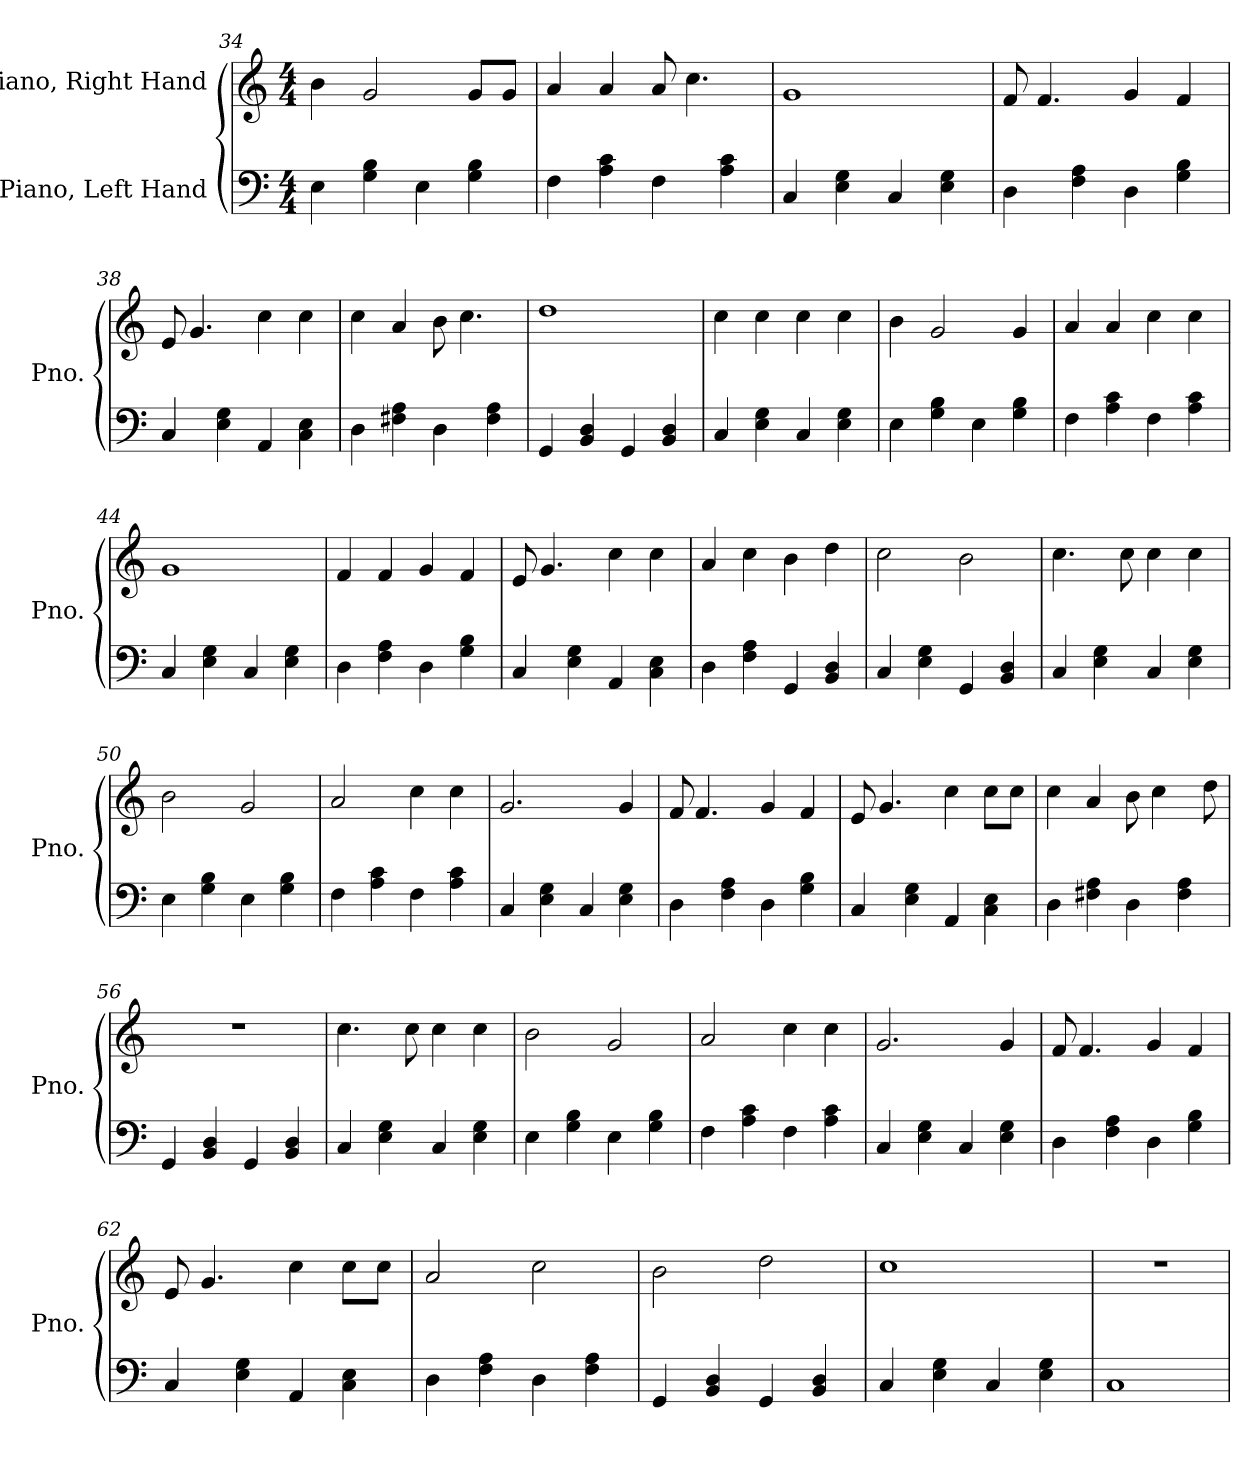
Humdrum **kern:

**kern	**kern
*part2	*part1
*staff2	*staff1
*I"Piano, Left Hand	*I"Piano, Right Hand
*I'Pno.	*I'Pno.
*clefF4	*clefG2
*k[]	*k[]
*M4/4	*M4/4
=34	=34
4E\	4b\
4G\ 4B\	2g/
4E\	.
4G\ 4B\	8g/L
.	8g/J
=35	=35
4F\	4a/
4A\ 4c\	4a/
4F\	8a/
.	4.cc\
4A\ 4c\	.
=36	=36
4C/	1g
4E\ 4G\	.
4C/	.
4E\ 4G\	.
!!LO:LB:g=z
=37	=37
4D\	8f/
.	4.f/
4F\ 4A\	.
4D\	4g/
4G\ 4B\	4f/
=38	=38
4C/	8e/
.	4.g/
4E\ 4G\	.
4AA/	4cc\
4C\ 4E\	4cc\
=39	=39
4D\	4cc\
4F#X\ 4A\	4a/
4D\	8b\
.	4.cc\
4F#\ 4A\	.
=40	=40
4GG/	1dd
4BB/ 4D/	.
4GG/	.
4BB/ 4D/	.
=41	=41
4C/	4cc\
4E\ 4G\	4cc\
4C/	4cc\
4E\ 4G\	4cc\
=42	=42
4E\	4b\
4G\ 4B\	2g/
4E\	.
4G\ 4B\	4g/
=43	=43
4F\	4a/
4A\ 4c\	4a/
4F\	4cc\
4A\ 4c\	4cc\
=44	=44
4C/	1g
4E\ 4G\	.
4C/	.
4E\ 4G\	.
!!LO:PB:g=z
=45	=45
4D\	4f/
4F\ 4A\	4f/
4D\	4g/
4G\ 4B\	4f/
=46	=46
4C/	8e/
.	4.g/
4E\ 4G\	.
4AA/	4cc\
4C\ 4E\	4cc\
=47	=47
4D\	4a/
4F\ 4A\	4cc\
4GG/	4b\
4BB/ 4D/	4dd\
=48	=48
4C/	2cc\
4E\ 4G\	.
4GG/	2b\
4BB/ 4D/	.
=49	=49
4C/	4.cc\
4E\ 4G\	.
.	8cc\
4C/	4cc\
4E\ 4G\	4cc\
=50	=50
4E\	2b\
4G\ 4B\	.
4E\	2g/
4G\ 4B\	.
=51	=51
4F\	2a/
4A\ 4c\	.
4F\	4cc\
4A\ 4c\	4cc\
=52	=52
4C/	2.g/
4E\ 4G\	.
4C/	.
4E\ 4G\	4g/
!!LO:LB:g=z
=53	=53
4D\	8f/
.	4.f/
4F\ 4A\	.
4D\	4g/
4G\ 4B\	4f/
=54	=54
4C/	8e/
.	4.g/
4E\ 4G\	.
4AA/	4cc\
4C\ 4E\	8cc\L
.	8cc\J
=55	=55
4D\	4cc\
4F#X\ 4A\	4a/
4D\	8b\
.	4cc\
4F#\ 4A\	.
.	8dd\
=56	=56
4GG/	1r
4BB/ 4D/	.
4GG/	.
4BB/ 4D/	.
=57	=57
4C/	4.cc\
4E\ 4G\	.
.	8cc\
4C/	4cc\
4E\ 4G\	4cc\
=58	=58
4E\	2b\
4G\ 4B\	.
4E\	2g/
4G\ 4B\	.
=59	=59
4F\	2a/
4A\ 4c\	.
4F\	4cc\
4A\ 4c\	4cc\
!!LO:LB:g=z
=60	=60
4C/	2.g/
4E\ 4G\	.
4C/	.
4E\ 4G\	4g/
=61	=61
4D\	8f/
.	4.f/
4F\ 4A\	.
4D\	4g/
4G\ 4B\	4f/
=62	=62
4C/	8e/
.	4.g/
4E\ 4G\	.
4AA/	4cc\
4C\ 4E\	8cc\L
.	8cc\J
=63	=63
4D\	2a/
4F\ 4A\	.
4D\	2cc\
4F\ 4A\	.
=64	=64
4GG/	2b\
4BB/ 4D/	.
4GG/	2dd\
4BB/ 4D/	.
=65	=65
4C/	1cc
4E\ 4G\	.
4C/	.
4E\ 4G\	.
=66	=66
1C	1r
=	=
*-	*-
